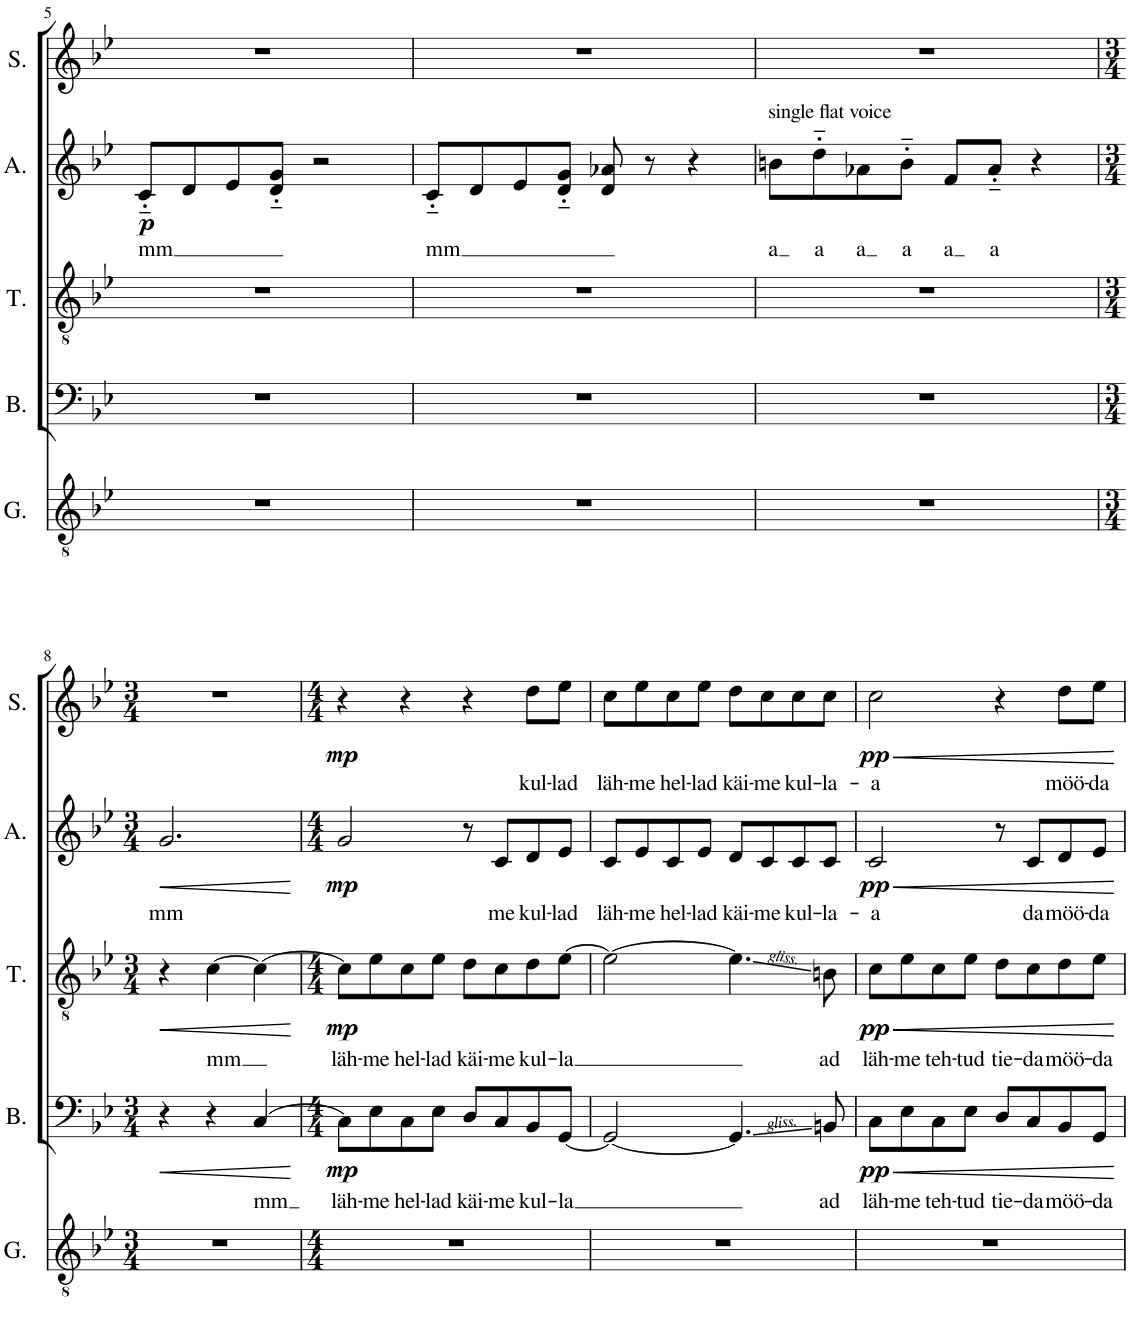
**kern	**kern	**text	**dynam	**kern	**text	**dynam	**kern	**text	**dynam	**kern	**text	**dynam
*part5	*part4	*part4	*part4	*part3	*part3	*part3	*part2	*part2	*part2	*part1	*part1	*part1
*staff5	*staff4	*staff4	*staff4	*staff3	*staff3	*staff3	*staff2	*staff2	*staff2	*staff1	*staff1	*staff1
*I"Classical Guitar	*I"Bass	*	*	*I"Tenor	*	*	*I"Alto	*	*	*I"Soprano	*	*
*I'G.	*I'B.	*	*	*I'T.	*	*	*I'A.	*	*	*I'S.	*	*
!!LO:PB:g=z
*clefGv2	*clefF4	*	*	*clefGv2	*	*	*clefG2	*	*	*clefG2	*	*
*k[b-e-]	*k[b-e-]	*	*	*k[b-e-]	*	*	*k[b-e-]	*	*	*k[b-e-]	*	*
*M4/4	*M4/4	*	*	*M4/4	*	*	*M4/4	*	*	*M4/4	*	*
=5	=5	=5	=5	=5	=5	=5	=5	=5	=5	=5	=5	=5
!	!	!	!	!	!	!	!	!LO:LY:b	!LO:DY:b	!	!	!
1r	1r	.	.	1r	.	.	8c'~/L	mm	p	1r	.	.
.	.	.	.	.	.	.	8d/	.	.	.	.	.
.	.	.	.	.	.	.	8e-/	.	.	.	.	.
.	.	.	.	.	.	.	8d/'~ 8g/'~J	.	.	.	.	.
.	.	.	.	.	.	.	2r	.	.	.	.	.
=6	=6	=6	=6	=6	=6	=6	=6	=6	=6	=6	=6	=6
!	!	!	!	!	!	!	!	!LO:LY:b	!	!	!	!
1r	1r	.	.	1r	.	.	8c'~/L	mm	.	1r	.	.
.	.	.	.	.	.	.	8d/	.	.	.	.	.
.	.	.	.	.	.	.	8e-/	.	.	.	.	.
.	.	.	.	.	.	.	8d/'~ 8g/'~J	.	.	.	.	.
.	.	.	.	.	.	.	8d/ 8a-X/	.	.	.	.	.
.	.	.	.	.	.	.	8r	.	.	.	.	.
.	.	.	.	.	.	.	4r	.	.	.	.	.
=7	=7	=7	=7	=7	=7	=7	=7	=7	=7	=7	=7	=7
!	!	!	!	!	!	!	!LO:TX:a:t=single flat voice	!	!	!	!	!
!	!	!	!	!	!	!	!	!LO:LY:b	!	!	!	!
1r	1r	.	.	1r	.	.	8bn\L	a	.	1r	.	.
!	!	!	!	!	!	!	!	!LO:LY:b	!	!	!	!
.	.	.	.	.	.	.	8dd'~\	a	.	.	.	.
!	!	!	!	!	!	!	!	!LO:LY:b	!	!	!	!
.	.	.	.	.	.	.	8a-X\	a	.	.	.	.
!	!	!	!	!	!	!	!	!LO:LY:b	!	!	!	!
.	.	.	.	.	.	.	8b'~\J	a	.	.	.	.
!	!	!	!	!	!	!	!	!LO:LY:b	!	!	!	!
.	.	.	.	.	.	.	8f/L	a	.	.	.	.
!	!	!	!	!	!	!	!	!LO:LY:b	!	!	!	!
.	.	.	.	.	.	.	8a-'~/J	a	.	.	.	.
.	.	.	.	.	.	.	4r	.	.	.	.	.
!!LO:LB:g=z
=8	=8	=8	=8	=8	=8	=8	=8	=8	=8	=8	=8	=8
*M3/4	*M3/4	*	*	*M3/4	*	*	*M3/4	*	*	*M3/4	*	*
!	!	!	!LO:HP:b	!	!	!LO:HP:b	!	!LO:LY:b	!LO:HP:b	!	!	!
2.r	4r	.	<	4r	.	<	2.g/	mm	<	2.r	.	.
!	!	!	!	!	!LO:LY:b	!	!	!	!	!	!	!
.	4r	.	.	[4c\	mm	.	.	.	.	.	.	.
!	!	!LO:LY:b	!	!	!	!	!	!	!	!	!	!
.	[4C/	mm	.	4c\_	.	.	.	.	.	.	.	.
.	.	.	[	.	.	[	.	.	[	.	.	.
=9	=9	=9	=9	=9	=9	=9	=9	=9	=9	=9	=9	=9
*M4/4	*M4/4	*	*	*M4/4	*	*	*M4/4	*	*	*M4/4	*	*
!	!	!LO:LY:b	!LO:DY:b	!	!LO:LY:b	!LO:DY:b	!	!	!LO:DY:b	!	!	!LO:DY:b
1r	8C\L]	läh-	mp	8c\L]	läh-	mp	2g/	.	mp	4r	.	mp
!	!	!LO:LY:b	!	!	!LO:LY:b	!	!	!	!	!	!	!
.	8E-\	-me	.	8e-\	-me	.	.	.	.	.	.	.
!	!	!LO:LY:b	!	!	!LO:LY:b	!	!	!	!	!	!	!
.	8C\	hel-	.	8c\	hel-	.	.	.	.	4r	.	.
!	!	!LO:LY:b	!	!	!LO:LY:b	!	!	!	!	!	!	!
.	8E-\J	-lad	.	8e-\J	-lad	.	.	.	.	.	.	.
!	!	!LO:LY:b	!	!	!LO:LY:b	!	!	!	!	!	!	!
.	8D/L	käi-	.	8d\L	käi-	.	8r	.	.	4r	.	.
!	!	!LO:LY:b	!	!	!LO:LY:b	!	!	!LO:LY:b	!	!	!	!
.	8C/	-me	.	8c\	-me	.	8c/L	me	.	.	.	.
!	!	!LO:LY:b	!	!	!LO:LY:b	!	!	!LO:LY:b	!	!	!LO:LY:b	!
.	8BB-/	kul-	.	8d\	kul-	.	8d/	kul-	.	8dd\L	kul-	.
!	!	!LO:LY:b	!	!	!LO:LY:b	!	!	!LO:LY:b	!	!	!LO:LY:b	!
.	[8GG/J	-la	.	[8e-\J	-la	.	8e-/J	-lad	.	8ee-\J	-lad	.
=10	=10	=10	=10	=10	=10	=10	=10	=10	=10	=10	=10	=10
!	!	!	!	!	!	!	!	!LO:LY:b	!	!	!LO:LY:b	!
1r	2GG/_	.	.	2e-\_	.	.	8c/L	läh-	.	8cc\L	läh-	.
!	!	!	!	!	!	!	!	!LO:LY:b	!	!	!LO:LY:b	!
.	.	.	.	.	.	.	8e-/	-me	.	8ee-\	-me	.
!	!	!	!	!	!	!	!	!LO:LY:b	!	!	!LO:LY:b	!
.	.	.	.	.	.	.	8c/	hel-	.	8cc\	hel-	.
!	!	!	!	!	!	!	!	!LO:LY:b	!	!	!LO:LY:b	!
.	.	.	.	.	.	.	8e-/J	-lad	.	8ee-\J	-lad	.
!	!	!	!	!	!	!	!	!LO:LY:b	!	!	!LO:LY:b	!
.	4.GG/]	.	.	4.e-\]	.	.	8d/L	käi-	.	8dd\L	käi-	.
!	!	!	!	!	!	!	!	!LO:LY:b	!	!	!LO:LY:b	!
.	.	.	.	.	.	.	8c/	-me	.	8cc\	-me	.
!	!	!	!	!	!	!	!	!LO:LY:b	!	!	!LO:LY:b	!
.	.	.	.	.	.	.	8c/	kul-	.	8cc\	kul-	.
!	!	!LO:LY:b	!	!	!LO:LY:b	!	!	!LO:LY:b	!	!	!LO:LY:b	!
.	8BBn/	ad	.	8Bn\	ad	.	8c/J	-la-	.	8cc\J	-la-	.
=11	=11	=11	=11	=11	=11	=11	=11	=11	=11	=11	=11	=11
!	!	!LO:LY:b	!LO:HP:b	!	!LO:LY:b	!LO:HP:b	!	!LO:LY:b	!LO:HP:b	!	!LO:LY:b	!LO:HP:b
!	!	!	!LO:DY:n=1:b	!	!	!LO:DY:n=1:b	!	!	!LO:DY:n=1:b	!	!	!LO:DY:n=1:b
1r	8C\L	läh-	< pp	8c\L	läh-	< pp	2c/	-a	< pp	2cc\	-a	< pp
!	!	!LO:LY:b	!	!	!LO:LY:b	!	!	!	!	!	!	!
.	8E-\	-me	.	8e-\	-me	.	.	.	.	.	.	.
!	!	!LO:LY:b	!	!	!LO:LY:b	!	!	!	!	!	!	!
.	8C\	teh-	.	8c\	teh-	.	.	.	.	.	.	.
!	!	!LO:LY:b	!	!	!LO:LY:b	!	!	!	!	!	!	!
.	8E-\J	-tud	.	8e-\J	-tud	.	.	.	.	.	.	.
!	!	!LO:LY:b	!	!	!LO:LY:b	!	!	!	!	!	!	!
.	8D/L	tie-	.	8d\L	tie-	.	8r	.	.	4r	.	.
!	!	!LO:LY:b	!	!	!LO:LY:b	!	!	!LO:LY:b	!	!	!	!
.	8C/	-da	.	8c\	-da	.	8c/L	da	.	.	.	.
!	!	!LO:LY:b	!	!	!LO:LY:b	!	!	!LO:LY:b	!	!	!LO:LY:b	!
.	8BB-/	möö-	.	8d\	möö-	.	8d/	möö-	.	8dd\L	möö-	.
!	!	!LO:LY:b	!	!	!LO:LY:b	!	!	!LO:LY:b	!	!	!LO:LY:b	!
.	8GG/J	-da	.	8e-\J	-da	.	8e-/J	-da	.	8ee-\J	-da	.
.	.	.	[	.	.	[	.	.	[	.	.	[
=	=	=	=	=	=	=	=	=	=	=	=	=
*-	*-	*-	*-	*-	*-	*-	*-	*-	*-	*-	*-	*-
